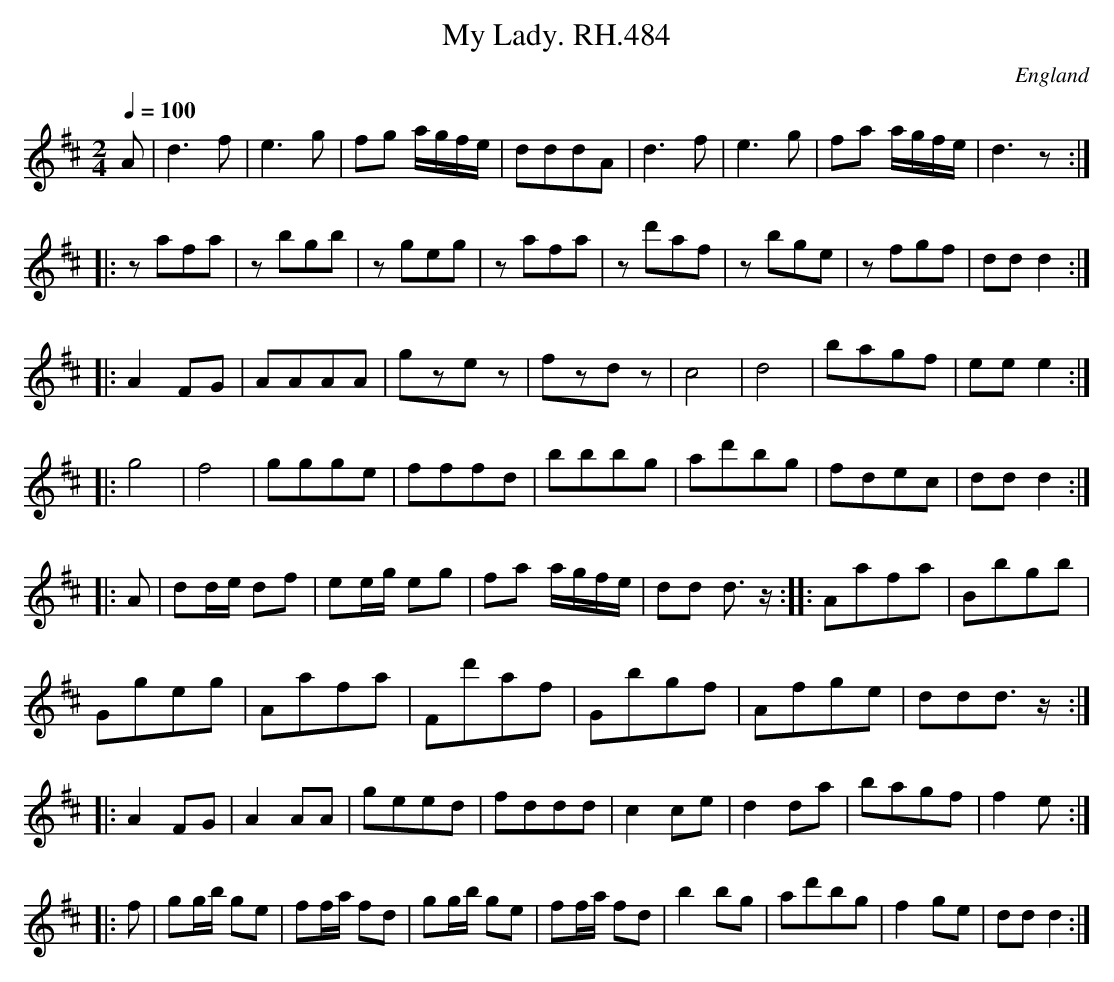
X:1
T:My Lady. RH.484
O:England
M:2/4
L:1/8
Q:1/4=100
K:D major
A|d3f|e3g|fg a/g/f/e/|dddA|\
d3f|e3g|fa a/g/f/e/|d3z:|!
|:zafa|zbgb|zgeg|zafa|\
zd'af|zbge|zfgf|ddd2:|!
|:A2FG|AAAA|gzez|fzdz|\
c4|d4|bagf|eee2:|!
|:g4|f4|ggge|fffd|\
bbbg|ad'bg|fdec|ddd2:|!
|:A|dd/e/ df|ee/g/ eg|fa a/g/f/e/|dd d3/z/:|\
|:Aafa|Bbgb|!
Ggeg|Aafa|\
Fd'af|Gbgf|Afge|ddd3/z/:|!
|:A2FG|A2AA|geed|fddd|\
c2ce|d2da|bagf|f2e:|!
|:f|gg/b/ ge|ff/a/ fd|gg/b/ ge|ff/a/ fd|\
b2bg|ad'bg|f2ge|ddd2:|
